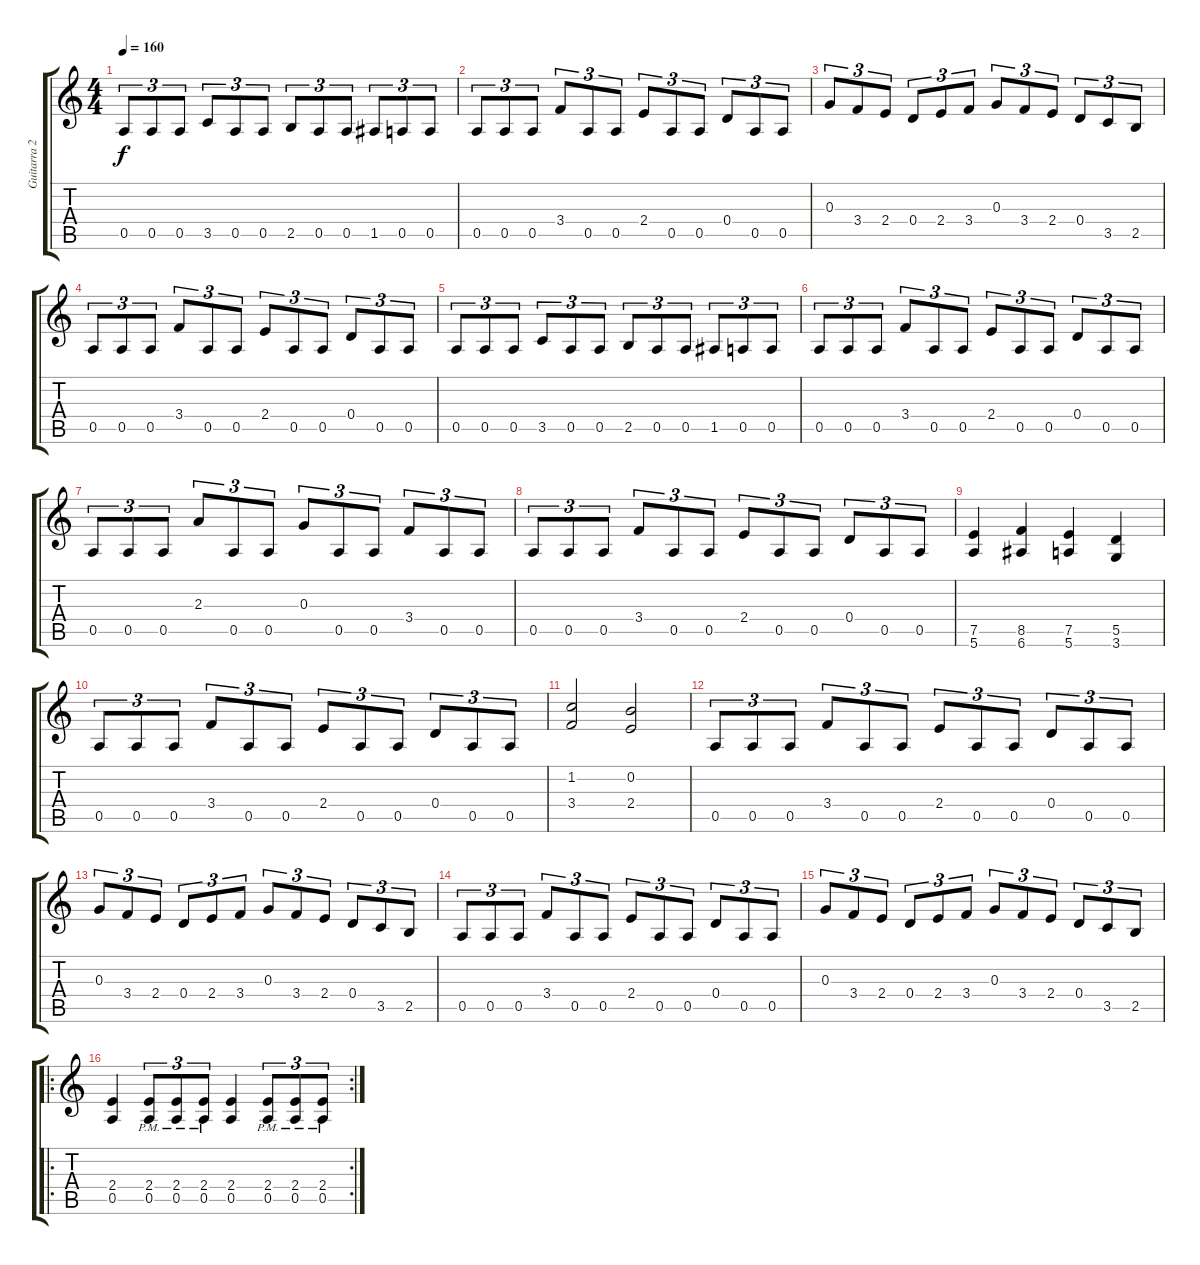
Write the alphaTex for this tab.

\track ("Guitarra 2" "Guitarra 2") {instrument overdrivenguitar}
\staff {score tabs}
\tuning (E4 B3 G3 D3 A2 E2) {hide}
\ts (4 4)
\tempo 160
\clef g2
\ks c
0.5.8{tu (3 2) dy f} 0.5.8{tu (3 2)} 0.5.8{tu (3 2)} 3.5.8{tu (3 2)} 0.5.8{tu (3 2)} 0.5.8{tu (3 2)} 2.5.8{tu (3 2)} 0.5.8{tu (3 2)} 0.5.8{tu (3 2)} 1.5.8{tu (3 2)} 0.5.8{tu (3 2)} 0.5.8{tu (3 2)} |
0.5.8{tu (3 2)} 0.5.8{tu (3 2)} 0.5.8{tu (3 2)} 3.4.8{tu (3 2)} 0.5.8{tu (3 2)} 0.5.8{tu (3 2)} 2.4.8{tu (3 2)} 0.5.8{tu (3 2)} 0.5.8{tu (3 2)} 0.4.8{tu (3 2)} 0.5.8{tu (3 2)} 0.5.8{tu (3 2)} |
0.3.8{tu (3 2)} 3.4.8{tu (3 2)} 2.4.8{tu (3 2)} 0.4.8{tu (3 2)} 2.4.8{tu (3 2)} 3.4.8{tu (3 2)} 0.3.8{tu (3 2)} 3.4.8{tu (3 2)} 2.4.8{tu (3 2)} 0.4.8{tu (3 2)} 3.5.8{tu (3 2)} 2.5.8{tu (3 2)} |
0.5.8{tu (3 2) balance 8} 0.5.8{tu (3 2)} 0.5.8{tu (3 2)} 3.4.8{tu (3 2)} 0.5.8{tu (3 2)} 0.5.8{tu (3 2)} 2.4.8{tu (3 2)} 0.5.8{tu (3 2)} 0.5.8{tu (3 2)} 0.4.8{tu (3 2)} 0.5.8{tu (3 2)} 0.5.8{tu (3 2)} |
0.5.8{tu (3 2)} 0.5.8{tu (3 2)} 0.5.8{tu (3 2)} 3.5.8{tu (3 2)} 0.5.8{tu (3 2)} 0.5.8{tu (3 2)} 2.5.8{tu (3 2)} 0.5.8{tu (3 2)} 0.5.8{tu (3 2)} 1.5.8{tu (3 2)} 0.5.8{tu (3 2)} 0.5.8{tu (3 2)} |
0.5.8{tu (3 2)} 0.5.8{tu (3 2)} 0.5.8{tu (3 2)} 3.4.8{tu (3 2)} 0.5.8{tu (3 2)} 0.5.8{tu (3 2)} 2.4.8{tu (3 2)} 0.5.8{tu (3 2)} 0.5.8{tu (3 2)} 0.4.8{tu (3 2)} 0.5.8{tu (3 2)} 0.5.8{tu (3 2)} |
0.5.8{tu (3 2)} 0.5.8{tu (3 2)} 0.5.8{tu (3 2)} 2.3.8{tu (3 2)} 0.5.8{tu (3 2)} 0.5.8{tu (3 2)} 0.3.8{tu (3 2)} 0.5.8{tu (3 2)} 0.5.8{tu (3 2)} 3.4.8{tu (3 2)} 0.5.8{tu (3 2)} 0.5.8{tu (3 2)} |
0.5.8{tu (3 2)} 0.5.8{tu (3 2)} 0.5.8{tu (3 2)} 3.4.8{tu (3 2)} 0.5.8{tu (3 2)} 0.5.8{tu (3 2)} 2.4.8{tu (3 2)} 0.5.8{tu (3 2)} 0.5.8{tu (3 2)} 0.4.8{tu (3 2)} 0.5.8{tu (3 2)} 0.5.8{tu (3 2)} |
(7.5 5.6).4 (8.5 6.6).4 (7.5 5.6).4 (5.5 3.6).4 |
0.5.8{tu (3 2)} 0.5.8{tu (3 2)} 0.5.8{tu (3 2)} 3.4.8{tu (3 2)} 0.5.8{tu (3 2)} 0.5.8{tu (3 2)} 2.4.8{tu (3 2)} 0.5.8{tu (3 2)} 0.5.8{tu (3 2)} 0.4.8{tu (3 2)} 0.5.8{tu (3 2)} 0.5.8{tu (3 2)} |
(1.2 3.4).2 (0.2 2.4).2 |
0.5.8{tu (3 2)} 0.5.8{tu (3 2)} 0.5.8{tu (3 2)} 3.4.8{tu (3 2)} 0.5.8{tu (3 2)} 0.5.8{tu (3 2)} 2.4.8{tu (3 2)} 0.5.8{tu (3 2)} 0.5.8{tu (3 2)} 0.4.8{tu (3 2)} 0.5.8{tu (3 2)} 0.5.8{tu (3 2)} |
0.3.8{tu (3 2)} 3.4.8{tu (3 2)} 2.4.8{tu (3 2)} 0.4.8{tu (3 2)} 2.4.8{tu (3 2)} 3.4.8{tu (3 2)} 0.3.8{tu (3 2)} 3.4.8{tu (3 2)} 2.4.8{tu (3 2)} 0.4.8{tu (3 2)} 3.5.8{tu (3 2)} 2.5.8{tu (3 2)} |
0.5.8{tu (3 2)} 0.5.8{tu (3 2)} 0.5.8{tu (3 2)} 3.4.8{tu (3 2)} 0.5.8{tu (3 2)} 0.5.8{tu (3 2)} 2.4.8{tu (3 2)} 0.5.8{tu (3 2)} 0.5.8{tu (3 2)} 0.4.8{tu (3 2)} 0.5.8{tu (3 2)} 0.5.8{tu (3 2)} |
0.3.8{tu (3 2)} 3.4.8{tu (3 2)} 2.4.8{tu (3 2)} 0.4.8{tu (3 2)} 2.4.8{tu (3 2)} 3.4.8{tu (3 2)} 0.3.8{tu (3 2)} 3.4.8{tu (3 2)} 2.4.8{tu (3 2)} 0.4.8{tu (3 2)} 3.5.8{tu (3 2)} 2.5.8{tu (3 2)} |
\ro
\rc 2
(2.4 0.5).4{balance 0} (2.4{pm} 0.5{pm}).8{tu (3 2)} (2.4{pm} 0.5{pm}).8{tu (3 2)} (2.4{pm} 0.5{pm}).8{tu (3 2)} (2.4 0.5).4 (2.4{pm} 0.5{pm}).8{tu (3 2)} (2.4{pm} 0.5{pm}).8{tu (3 2)} (2.4{pm} 0.5{pm}).8{tu (3 2)}
